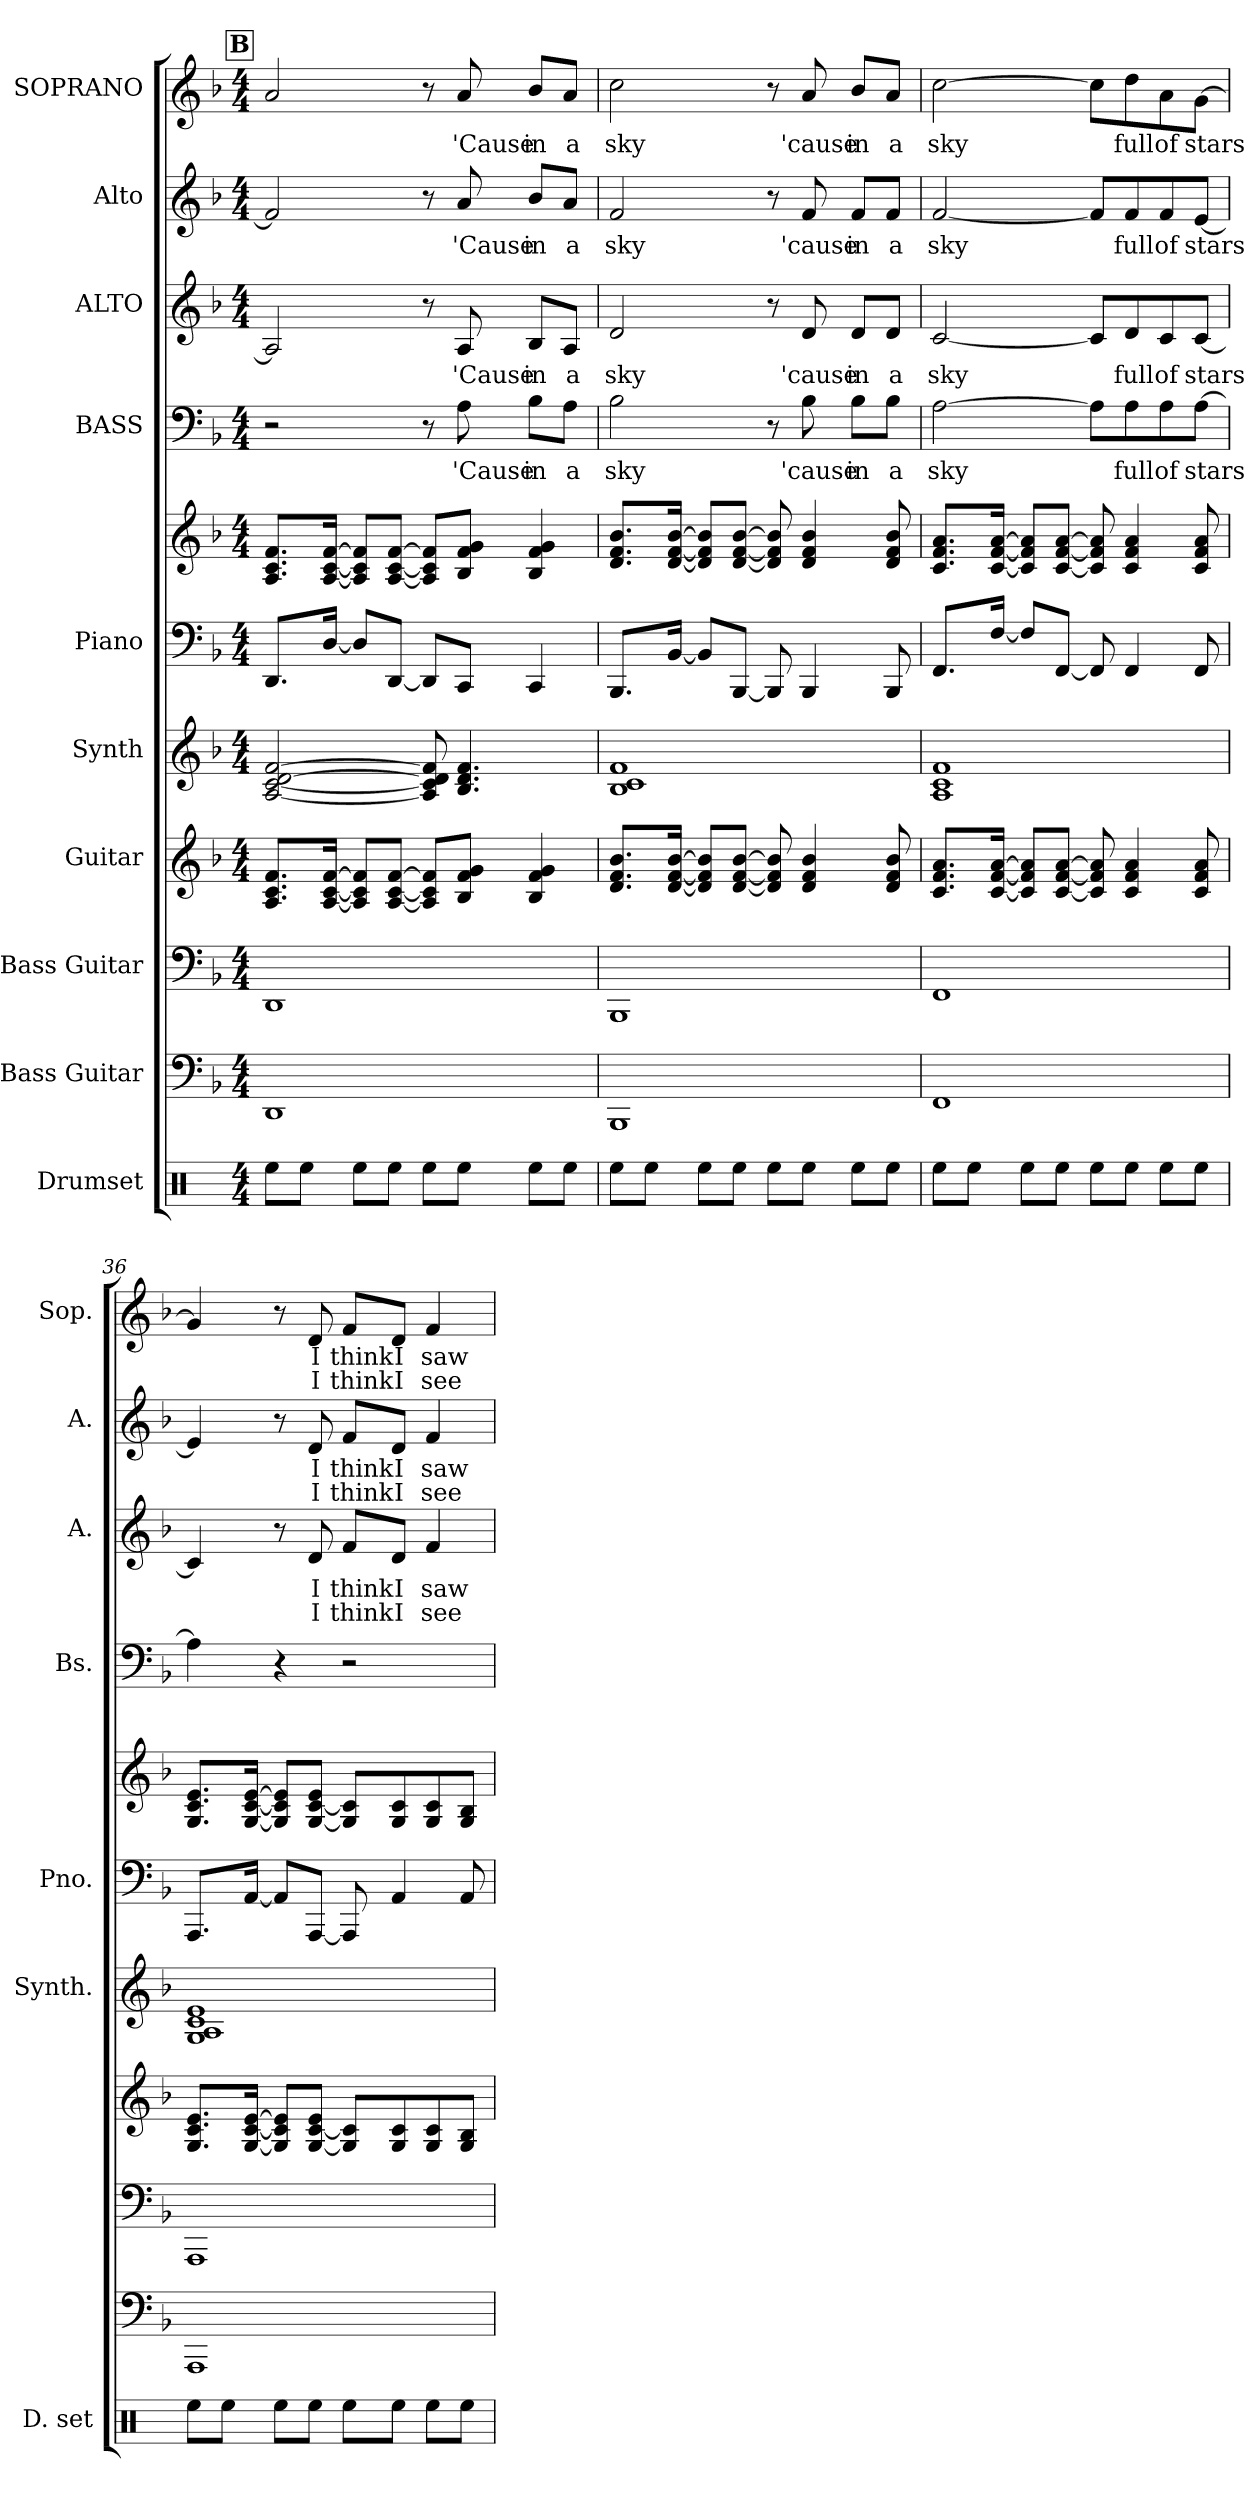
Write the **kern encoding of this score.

**kern	**kern	**kern	**kern	**kern	**kern	**kern	**kern	**text	**kern	**text	**text	**kern	**text	**text	**kern	**text	**text
*part10	*part9	*part8	*part7	*part6	*part5	*part5	*part4	*part4	*part3	*part3	*part3	*part2	*part2	*part2	*part1	*part1	*part1
*staff11	*staff10	*staff9	*staff8	*staff7	*staff6	*staff5	*staff4	*staff4	*staff3	*staff3	*staff3	*staff2	*staff2	*staff2	*staff1	*staff1	*staff1
*I"Drumset	*I"Bass Guitar	*I"Bass Guitar	*I"Guitar	*I"Synth	*I"Piano	*	*I"BASS	*	*I"ALTO	*	*	*I"Alto	*	*	*I"SOPRANO	*	*
*I'D. set	*	*	*	*I'Synth.	*I'Pno.	*	*I'Bs.	*	*I'A.	*	*	*I'A.	*	*	*I'Sop.	*	*
*clefX	*	*clefF4	*clefG2	*clefG2	*clefF4	*clefG2	*clefF4	*	*clefG2	*	*	*clefG2	*	*	*clefG2	*	*
*k[]	*k[b-]	*k[b-]	*k[b-]	*k[b-]	*k[b-]	*k[b-]	*k[b-]	*	*k[b-]	*	*	*k[b-]	*	*	*k[b-]	*	*
*	*d:	*d:	*d:	*d:	*d:	*d:	*d:	*	*d:	*	*	*d:	*	*	*d:	*	*
*M4/4	*M4/4	*M4/4	*M4/4	*M4/4	*M4/4	*M4/4	*M4/4	*	*M4/4	*	*	*M4/4	*	*	*M4/4	*	*
!!LO:REH:place=s1:a:fs=14:t=B
=33	=33	=33	=33	=33	=33	=33	=33	=33	=33	=33	=33	=33	=33	=33	=33	=33	=33
8Ree\L	1DD	1DD	8.A/ 8.c/ 8.f/L	[2A/ [2c/ [2d/ [2f/	8.DD/L	8.A/ 8.c/ 8.f/L	2r	.	2A/]	.	.	2f/]	.	.	2a/	.	.
8Ree\J	.	.	.	.	.	.	.	.	.	.	.	.	.	.	.	.	.
.	.	.	[16A/ [16c/ [16f/Jk	.	[16D/Jk	[16A/ [16c/ [16f/Jk	.	.	.	.	.	.	.	.	.	.	.
8Ree\L	.	.	8A/] 8c/] 8f/]L	.	8D/L]	8A/] 8c/] 8f/]L	.	.	.	.	.	.	.	.	.	.	.
8Ree\J	.	.	[8A/ [8c/ [8f/J	.	[8DD/J	[8A/ [8c/ [8f/J	.	.	.	.	.	.	.	.	.	.	.
8Ree\L	.	.	8A/] 8c/] 8f/]L	8A/] 8c/] 8d/] 8f/]	8DD/L]	8A/] 8c/] 8f/]L	8r	.	8r	.	.	8r	.	.	8r	.	.
!	!	!	!	!	!	!	!	!LO:LY:b	!	!LO:LY:b	!	!	!LO:LY:b	!	!	!LO:LY:b	!
8Ree\J	.	.	8B-/ 8f/ 8g/J	4.B-/ 4.d/ 4.f/	8CC/J	8B-/ 8f/ 8g/J	8A\	'Cause	8A/	'Cause	.	8a/	'Cause	.	8a/	'Cause	.
!	!	!	!	!	!	!	!	!LO:LY:b	!	!LO:LY:b	!	!	!LO:LY:b	!	!	!LO:LY:b	!
8Ree\L	.	.	4B-/ 4f/ 4g/	.	4CC/	4B-/ 4f/ 4g/	8B-\L	in	8B-/L	in	.	8b-/L	in	.	8b-/L	in	.
!	!	!	!	!	!	!	!	!LO:LY:b	!	!LO:LY:b	!	!	!LO:LY:b	!	!	!LO:LY:b	!
8Ree\J	.	.	.	.	.	.	8A\J	a	8A/J	a	.	8a/J	a	.	8a/J	a	.
!!LO:PB:g=z
=34	=34	=34	=34	=34	=34	=34	=34	=34	=34	=34	=34	=34	=34	=34	=34	=34	=34
!	!	!	!	!	!	!	!	!LO:LY:b	!	!LO:LY:b	!	!	!LO:LY:b	!	!	!LO:LY:b	!
8Ree\L	1BBB-	1BBB-	8.d/ 8.f/ 8.b-/L	1B- 1c 1f	8.BBB-/L	8.d/ 8.f/ 8.b-/L	2B-\	sky	2d/	sky	.	2f/	sky	.	2cc\	sky	.
8Ree\J	.	.	.	.	.	.	.	.	.	.	.	.	.	.	.	.	.
.	.	.	[16d/ [16f/ [16b-/Jk	.	[16BB-/Jk	[16d/ [16f/ [16b-/Jk	.	.	.	.	.	.	.	.	.	.	.
8Ree\L	.	.	8d/] 8f/] 8b-/]L	.	8BB-/L]	8d/] 8f/] 8b-/]L	.	.	.	.	.	.	.	.	.	.	.
8Ree\J	.	.	[8d/ [8f/ [8b-/J	.	[8BBB-/J	[8d/ [8f/ [8b-/J	.	.	.	.	.	.	.	.	.	.	.
8Ree\L	.	.	8d/] 8f/] 8b-/]	.	8BBB-/]	8d/] 8f/] 8b-/]	8r	.	8r	.	.	8r	.	.	8r	.	.
!	!	!	!	!	!	!	!	!LO:LY:b	!	!LO:LY:b	!	!	!LO:LY:b	!	!	!LO:LY:b	!
8Ree\J	.	.	4d/ 4f/ 4b-/	.	4BBB-/	4d/ 4f/ 4b-/	8B-\	'cause	8d/	'cause	.	8f/	'cause	.	8a/	'cause	.
!	!	!	!	!	!	!	!	!LO:LY:b	!	!LO:LY:b	!	!	!LO:LY:b	!	!	!LO:LY:b	!
8Ree\L	.	.	.	.	.	.	8B-\L	in	8d/L	in	.	8f/L	in	.	8b-/L	in	.
!	!	!	!	!	!	!	!	!LO:LY:b	!	!LO:LY:b	!	!	!LO:LY:b	!	!	!LO:LY:b	!
8Ree\J	.	.	8d/ 8f/ 8b-/	.	8BBB-/	8d/ 8f/ 8b-/	8B-\J	a	8d/J	a	.	8f/J	a	.	8a/J	a	.
=35	=35	=35	=35	=35	=35	=35	=35	=35	=35	=35	=35	=35	=35	=35	=35	=35	=35
!	!	!	!	!	!	!	!	!LO:LY:b	!	!LO:LY:b	!	!	!LO:LY:b	!	!	!LO:LY:b	!
8Ree\L	1FF	1FF	8.c/ 8.f/ 8.a/L	1A 1c 1f	8.FF/L	8.c/ 8.f/ 8.a/L	[2A\	sky	[2c/	sky	.	[2f/	sky	.	[2cc\	sky	.
8Ree\J	.	.	.	.	.	.	.	.	.	.	.	.	.	.	.	.	.
.	.	.	[16c/ [16f/ [16a/Jk	.	[16F/Jk	[16c/ [16f/ [16a/Jk	.	.	.	.	.	.	.	.	.	.	.
8Ree\L	.	.	8c/] 8f/] 8a/]L	.	8F/L]	8c/] 8f/] 8a/]L	.	.	.	.	.	.	.	.	.	.	.
8Ree\J	.	.	[8c/ [8f/ [8a/J	.	[8FF/J	[8c/ [8f/ [8a/J	.	.	.	.	.	.	.	.	.	.	.
8Ree\L	.	.	8c/] 8f/] 8a/]	.	8FF/]	8c/] 8f/] 8a/]	8A\L]	.	8c/L]	.	.	8f/L]	.	.	8cc\L]	.	.
!	!	!	!	!	!	!	!	!LO:LY:b	!	!LO:LY:b	!	!	!LO:LY:b	!	!	!LO:LY:b	!
8Ree\J	.	.	4c/ 4f/ 4a/	.	4FF/	4c/ 4f/ 4a/	8A\	full	8d/	full	.	8f/	full	.	8dd\	full	.
!	!	!	!	!	!	!	!	!LO:LY:b	!	!LO:LY:b	!	!	!LO:LY:b	!	!	!LO:LY:b	!
8Ree\L	.	.	.	.	.	.	8A\	of	8c/	of	.	8f/	of	.	8a\	of	.
!	!	!	!	!	!	!	!	!LO:LY:b	!	!LO:LY:b	!	!	!LO:LY:b	!	!	!LO:LY:b	!
8Ree\J	.	.	8c/ 8f/ 8a/	.	8FF/	8c/ 8f/ 8a/	[8A\J	stars	[8c/J	stars	.	[8e/J	stars	.	[8g\J	stars	.
=36	=36	=36	=36	=36	=36	=36	=36	=36	=36	=36	=36	=36	=36	=36	=36	=36	=36
8Ree\L	1AAA	1AAA	8.G/ 8.c/ 8.e/L	1G 1A 1c 1e	8.AAA/L	8.G/ 8.c/ 8.e/L	4A\]	.	4c/]	.	.	4e/]	.	.	4g/]	.	.
8Ree\J	.	.	.	.	.	.	.	.	.	.	.	.	.	.	.	.	.
.	.	.	[16G/ [16c/ [16e/Jk	.	[16AA/Jk	[16G/ [16c/ [16e/Jk	.	.	.	.	.	.	.	.	.	.	.
8Ree\L	.	.	8G/] 8c/] 8e/]L	.	8AA/L]	8G/] 8c/] 8e/]L	4r	.	8r	.	.	8r	.	.	8r	.	.
!	!	!	!	!	!	!	!	!	!	!LO:LY:b	!LO:LY:b	!	!LO:LY:b	!LO:LY:b	!	!LO:LY:b	!LO:LY:b
8Ree\J	.	.	[8G/ [8c/ 8e/J	.	[8AAA/J	[8G/ [8c/ 8e/J	.	.	8d/	I	I	8d/	I	I	8d/	I	I
!	!	!	!	!	!	!	!	!	!	!LO:LY:b	!LO:LY:b	!	!LO:LY:b	!LO:LY:b	!	!LO:LY:b	!LO:LY:b
8Ree\L	.	.	8G/] 8c/]L	.	8AAA/]	8G/] 8c/]L	2r	.	8f/L	think	think	8f/L	think	think	8f/L	think	think
!	!	!	!	!	!	!	!	!	!	!LO:LY:b	!LO:LY:b	!	!LO:LY:b	!LO:LY:b	!	!LO:LY:b	!LO:LY:b
8Ree\J	.	.	8G/ 8c/	.	4AA/	8G/ 8c/	.	.	8d/J	I	I	8d/J	I	I	8d/J	I	I
!	!	!	!	!	!	!	!	!	!	!LO:LY:b	!LO:LY:b	!	!LO:LY:b	!LO:LY:b	!	!LO:LY:b	!LO:LY:b
8Ree\L	.	.	8G/ 8c/	.	.	8G/ 8c/	.	.	4f/	saw	see	4f/	saw	see	4f/	saw	see
8Ree\J	.	.	8G/ 8B-/J	.	8AA/	8G/ 8B-/J	.	.	.	.	.	.	.	.	.	.	.
=	=	=	=	=	=	=	=	=	=	=	=	=	=	=	=	=	=
*-	*-	*-	*-	*-	*-	*-	*-	*-	*-	*-	*-	*-	*-	*-	*-	*-	*-
